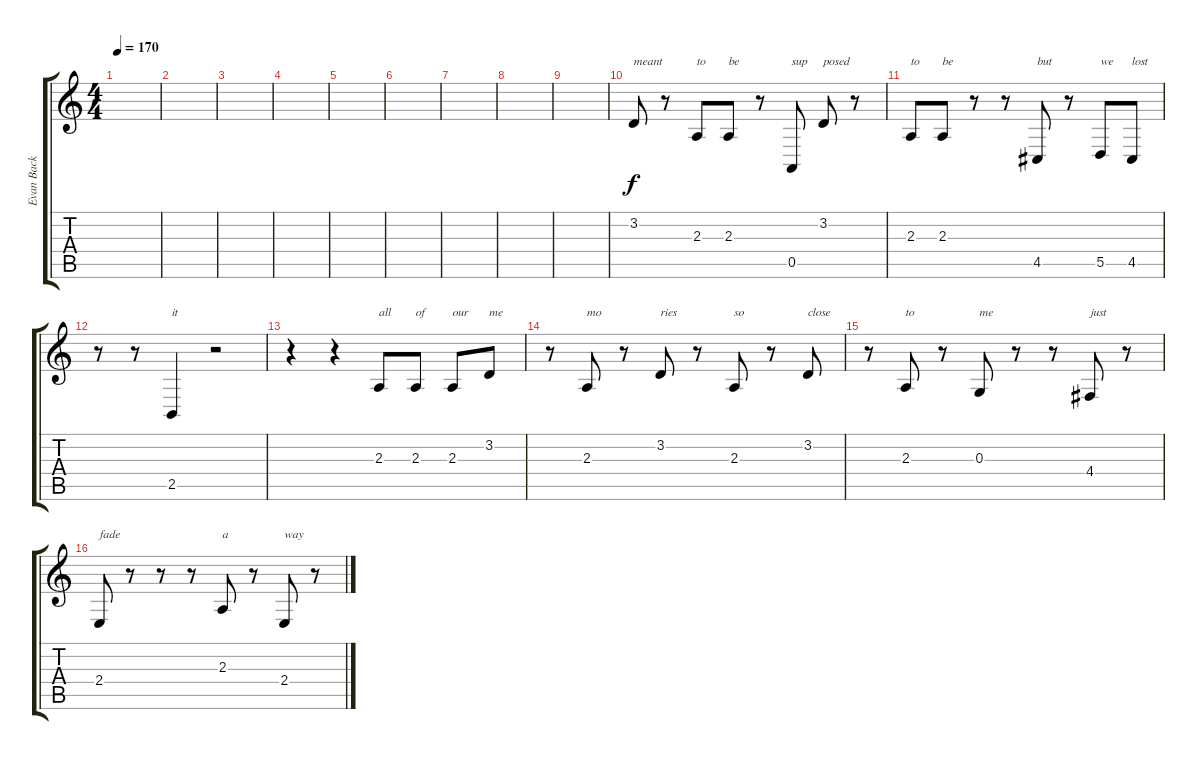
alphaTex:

\track ("Evan Back Vocals" "Evan Back ") {instrument lead6voice}
\staff {score tabs}
\tuning (E4 B3 G3 D3 A2 E2) {hide}
\ts (4 4)
\tempo 170
\clef g2
\ks c
|
|
|
|
|
|
|
|
|
3.2.8{txt "meant"} r.8 2.3.8{txt "to"} 2.3.8{txt "be"} r.8 0.5.8{txt "sup"} 3.2.8{txt "posed"} r.8 |
2.3.8{txt "to"} 2.3.8{txt "be"} r.8 r.8 4.5.8{txt "but"} r.8 5.5.8{txt "we"} 4.5.8{txt "lost"} |
r.8 r.8 2.5.4{txt "it"} r.2 |
r.4 r.4 2.3.8{txt "all"} 2.3.8{txt "of"} 2.3.8{txt "our"} 3.2.8{txt "me"} |
r.8 2.3.8{txt "mo"} r.8 3.2.8{txt "ries"} r.8 2.3.8{txt "so"} r.8 3.2.8{txt "close"} |
r.8 2.3.8{txt "to"} r.8 0.3.8{txt "me"} r.8 r.8 4.4.8{txt "just"} r.8 |
2.4.8{txt "fade"} r.8 r.8 r.8 2.3.8{txt "a"} r.8 2.4.8{txt "way"} r.8
